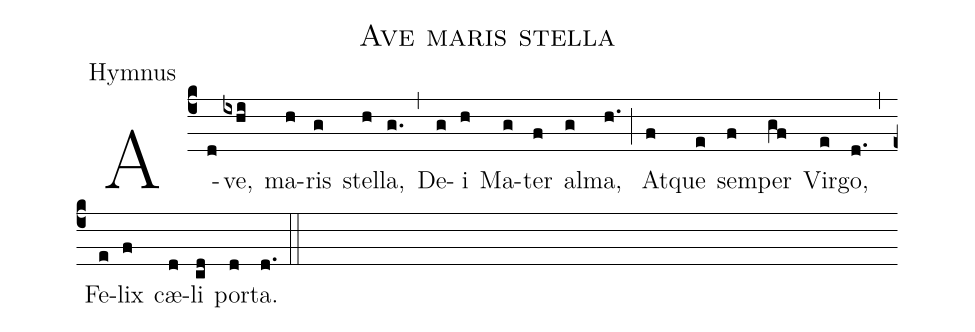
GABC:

name:Ave maris stella;
office-part:Hymnus;
%%
(c4) A(d)ve,(ixhi) ma(h)ris(g) stel(h)la,(g.) (,)

De(g)i(h) Ma(g)ter(f) al(g)ma,(h.) (;)
At(f)que(e) sem(f)per(gf) Vir(e)go,(d.) (,)
Fe(e)lix(f) cæ(d)li(cd) por(d)ta.(d.) (::)
